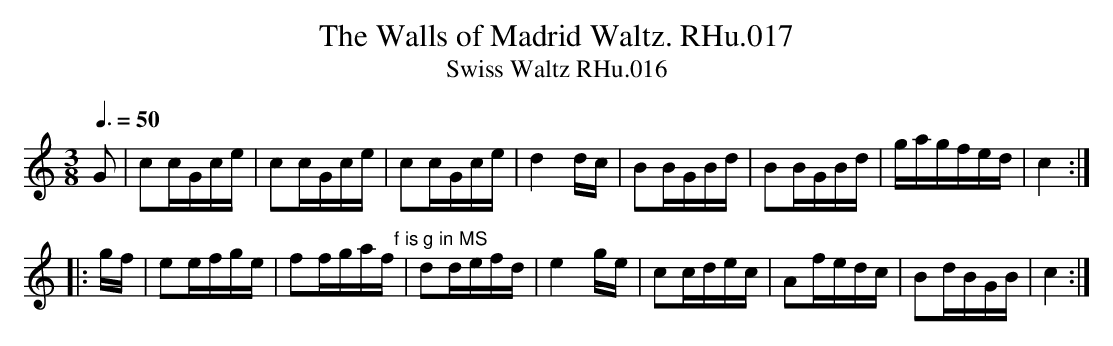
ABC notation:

X:1
T:Walls of Madrid Waltz. RHu.017, The
T:Swiss Waltz RHu.016
M:3/8
L:1/8
Q:3/8=50
K:C
G|cc/G/c/e/|cc/G/c/e/|cc/G/c/e/|d2d/c/|\
BB/G/B/d/|BB/G/B/d/|g/a/g/f/e/d/|c2:|
|:g/f/|ee/f/g/e/|ff/g/a/f/"f is g in MS"|dd/e/f/d/|e2g/e/|\
cc/d/e/c/|Af/e/d/c/|Bd/B/G/B/|c2:|
